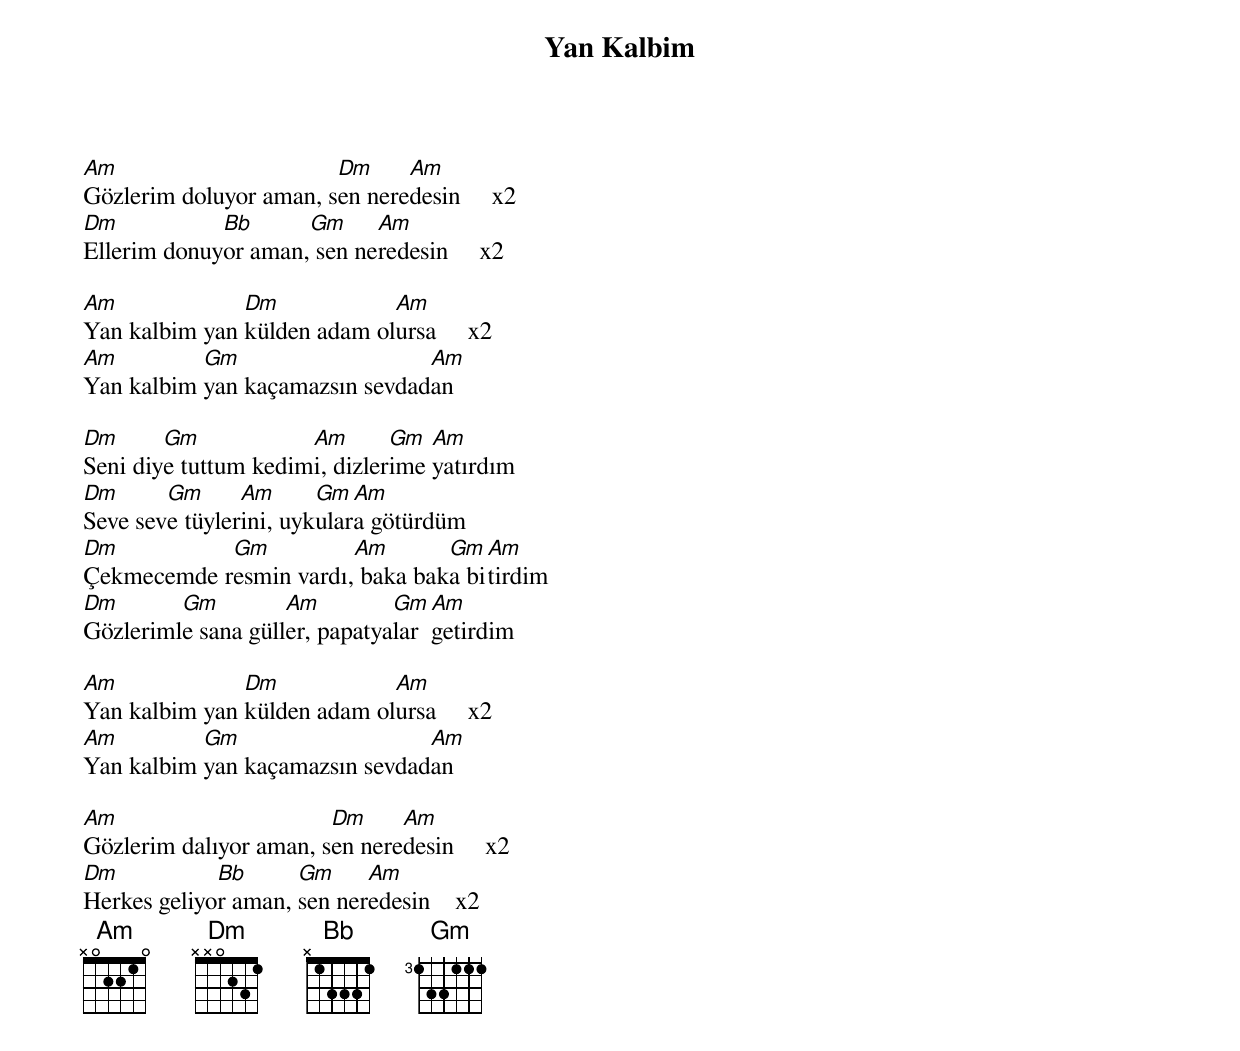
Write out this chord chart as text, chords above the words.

{title: Yan Kalbim}
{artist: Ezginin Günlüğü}

Am                      Dm     Am
Gözlerim doluyor aman, sen neredesin     x2
Dm           Bb      Gm     Am
Ellerim donuyor aman, sen neredesin     x2

Am             Dm            Am
Yan kalbim yan külden adam olursa     x2
Am         Gm                   Am
Yan kalbim yan kaçamazsın sevdadan

Dm      Gm            Am       Gm  Am
Seni diye tuttum kedimi, dizlerime yatırdım
Dm      Gm      Am      Gm  Am
Seve seve tüylerini, uykulara götürdüm
Dm          Gm          Am       Gm  Am
Çekmecemde resmin vardı, baka baka bitirdim
Dm       Gm         Am         Gm  Am
Gözlerimle sana güller, papatyalar getirdim

Am             Dm            Am
Yan kalbim yan külden adam olursa     x2
Am         Gm                   Am
Yan kalbim yan kaçamazsın sevdadan

Am                      Dm     Am
Gözlerim dalıyor aman, sen neredesin     x2
Dm           Bb      Gm     Am
Herkes geliyor aman, sen neredesin    x2
